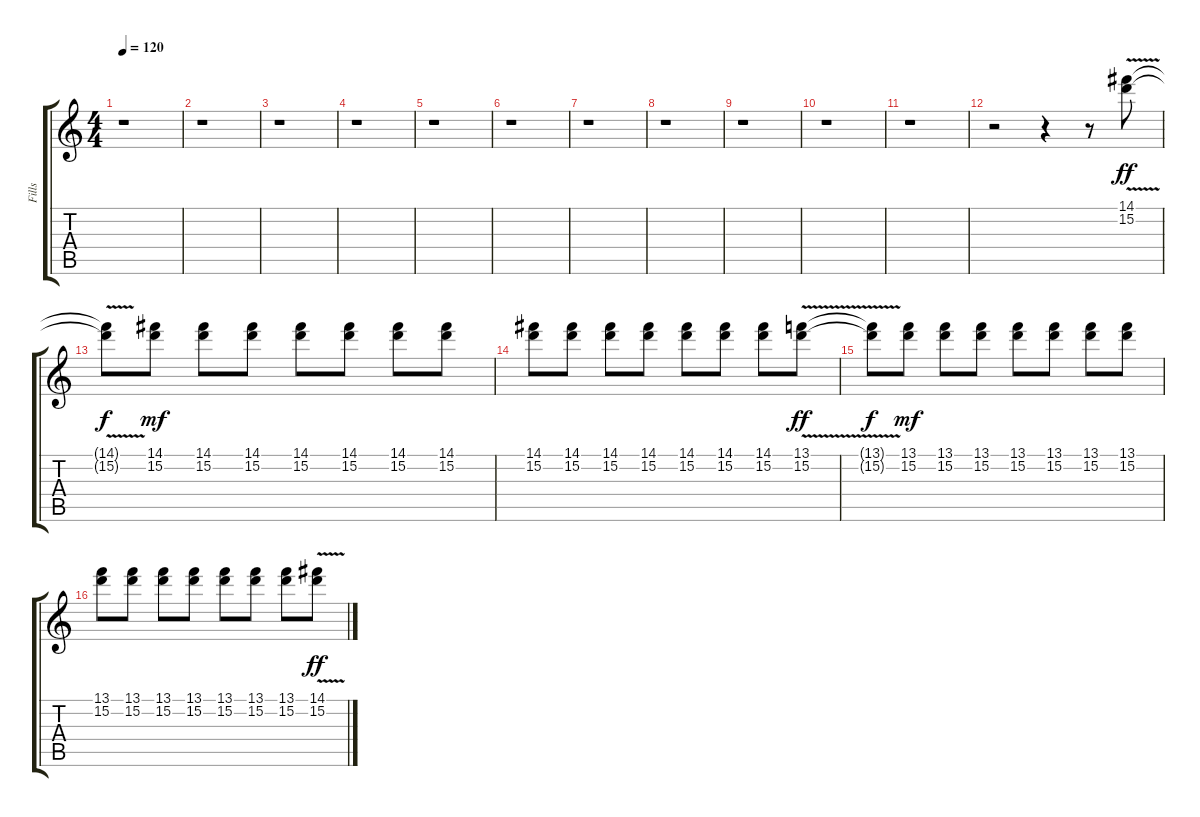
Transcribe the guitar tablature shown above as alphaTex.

\track ("Fills" "Fills") {instrument distortionguitar}
\staff {score tabs}
\tuning (E4 B3 G3 D3 A2 E2) {hide}
\ts (4 4)
\tempo 120
\clef g2
\ks c
r.1{dy ff} |
r.1 |
r.1 |
r.1 |
r.1 |
r.1 |
r.1 |
r.1 |
r.1 |
r.1 |
r.1 |
r.2 r.4 r.8 (14.1{v} 15.2{v}).8 |
(14.1{t} 15.2{t}).8{dy f} (14.1 15.2).8{dy mf} (14.1 15.2).8 (14.1 15.2).8 (14.1 15.2).8 (14.1 15.2).8 (14.1 15.2).8 (14.1 15.2).8 |
(14.1 15.2).8 (14.1 15.2).8 (14.1 15.2).8 (14.1 15.2).8 (14.1 15.2).8 (14.1 15.2).8 (14.1 15.2).8 (13.1{v} 15.2{v}).8{dy ff} |
(13.1{t} 15.2{t}).8{dy f} (13.1 15.2).8{dy mf} (13.1 15.2).8 (13.1 15.2).8 (13.1 15.2).8 (13.1 15.2).8 (13.1 15.2).8 (13.1 15.2).8 |
(13.1 15.2).8 (13.1 15.2).8 (13.1 15.2).8 (13.1 15.2).8 (13.1 15.2).8 (13.1 15.2).8 (13.1 15.2).8 (14.1{v} 15.2{v}).8{dy ff}
